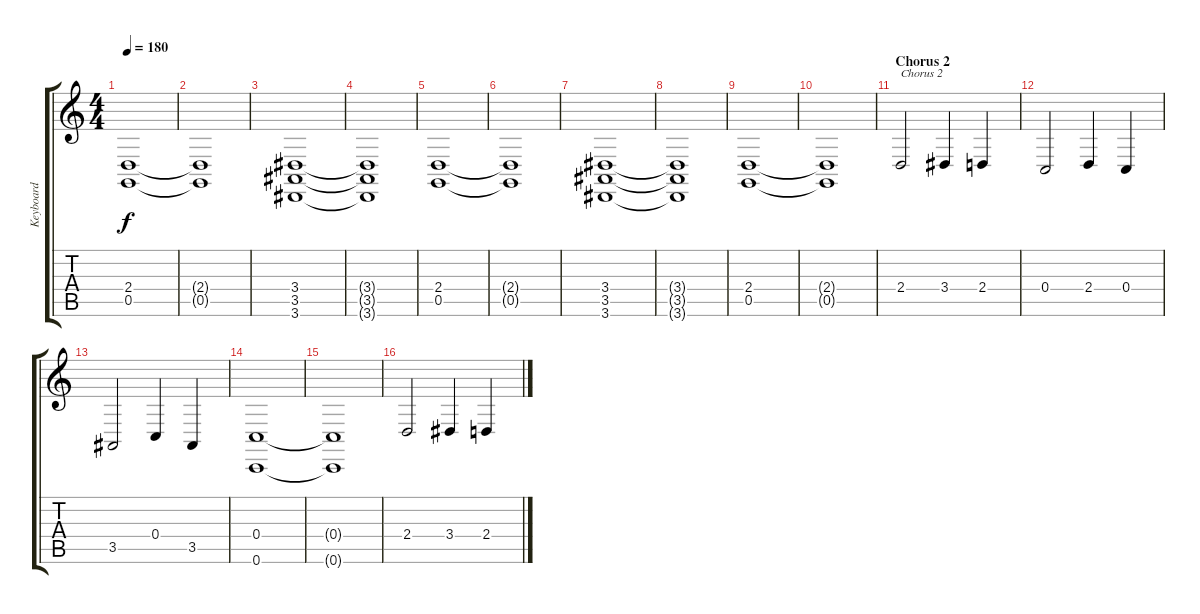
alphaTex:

\track ("Keyboard" "Keyboard") {instrument pad4choir}
\staff {score tabs}
\tuning (D4 A3 F3 C3 G2 C2) {hide}
\ts (4 4)
\tempo 180
\clef g2
\ks c
(2.4 0.5).1{dy f} |
(2.4{t} 0.5{t}).1 |
(3.4 3.5 3.6).1 |
(3.4{t} 3.5{t} 3.6{t}).1 |
(2.4 0.5).1 |
(2.4{t} 0.5{t}).1 |
(3.4 3.5 3.6).1 |
(3.4{t} 3.5{t} 3.6{t}).1 |
(2.4 0.5).1 |
(2.4{t} 0.5{t}).1 |
\section ("" "Chorus 2")
2.4.2{txt "Chorus 2"} 3.4.4 2.4.4 |
0.4.2 2.4.4 0.4.4 |
3.5.2 0.4.4 3.5.4 |
(0.4 0.6).1 |
(0.4{t} 0.6{t}).1 |
2.4.2 3.4.4 2.4.4
